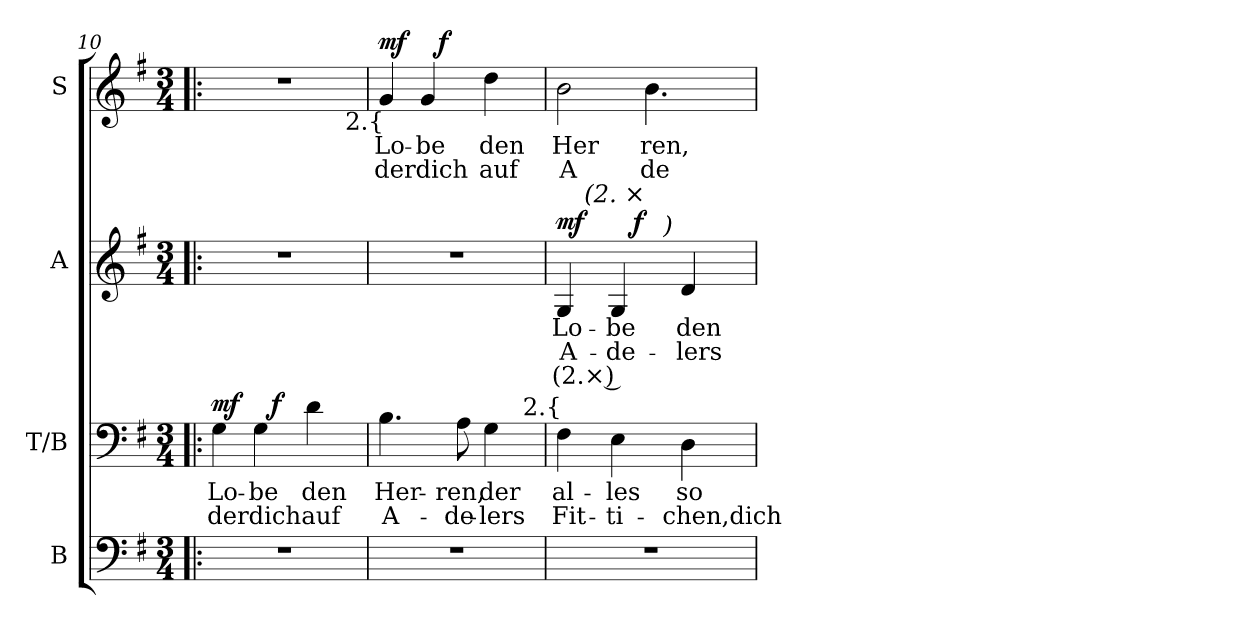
**kern	**kern	**text	**text	**dynam	**kern	**text	**text	**text	**dynam	**kern	**text	**text	**dynam
*part4	*part3	*part3	*part3	*part3	*part2	*part2	*part2	*part2	*part2	*part1	*part1	*part1	*part1
*staff4	*staff3	*staff3	*staff3	*staff3	*staff2	*staff2	*staff2	*staff2	*staff2	*staff1	*staff1	*staff1	*staff1
*I"B	*I"T/B	*	*	*	*I"A	*	*	*	*	*I"S	*	*	*
*	*I'T	*	*	*	*I'A	*	*	*	*	*I'S	*	*	*
!!LO:PB:g=z
*clefF4	*clefF4	*	*	*	*clefG2	*	*	*	*	*clefG2	*	*	*
*k[f#]	*k[f#]	*	*	*	*k[f#]	*	*	*	*	*k[f#]	*	*	*
*G:	*G:	*	*	*	*G:	*	*	*	*	*G:	*	*	*
*M3/4	*M3/4	*	*	*	*M3/4	*	*	*	*	*M3/4	*	*	*
=10!|:	=10!|:	=10!|:	=10!|:	=10!|:	=10!|:	=10!|:	=10!|:	=10!|:	=10!|:	=10!|:	=10!|:	=10!|:	=10!|:
!	!LO:TX:b:t=2.{	!	!	!	!	!	!	!	!	!	!	!	!
!	!	!LO:LY:b	!LO:LY:b	!LO:DY:a	!LO:N:vis=1	!	!	!	!	!LO:N:vis=1	!	!	!
*	*^	*	*	*	*	*	*	*	*	*^	*	*	*
2.r	4G\	4ryy	Lo-	der	mf	2.r	.	.	.	.	2.r	2ryy	.	.	.
!	!	!	!LO:LY:b	!LO:LY:b	!	!	!	!	!	!	!	!	!	!	!
.	4G\	16ryy	-be	dich	.	.	.	.	.	.	.	.	.	.	.
!	!	!	!	!	!LO:DY:a	!	!	!	!	!	!	!	!	!	!
.	.	4..ryy	.	.	f	.	.	.	.	.	.	.	.	.	.
!	!	!	!LO:LY:b	!LO:LY:b	!	!	!	!	!	!	!	!	!	!	!
.	4d\	.	den	auf	.	.	.	.	.	.	.	8ryy	.	.	.
.	.	.	.	.	.	.	.	.	.	.	.	32ryy	.	.	.
!	!	!	!	!	!	!	!	!	!	!	!	!LO:TX:b:t=2.{	!	!	!
.	.	.	.	.	.	.	.	.	.	.	.	16.ryy	.	.	.
=11	=11	=11	=11	=11	=11	=11	=11	=11	=11	=11	=11	=11	=11	=11	=11
!	!	!	!LO:LY:b	!LO:LY:b	!	!LO:N:vis=1	!	!	!	!	!	!	!LO:LY:b	!LO:LY:b	!LO:DY:a
2.r	4.B\	2ryy	Her-	A-	.	2.r	.	.	.	.	4g/	4ryy	Lo-	der	mf
!	!	!	!	!	!	!	!	!	!	!	!	!	!LO:LY:b	!LO:LY:b	!
.	.	.	.	.	.	.	.	.	.	.	4g/	16ryy	-be	dich	.
!	!	!	!	!	!	!	!	!	!	!	!	!	!	!	!LO:DY:a
.	.	.	.	.	.	.	.	.	.	.	.	4..ryy	.	.	f
!	!	!	!LO:LY:b	!LO:LY:b	!	!	!	!	!	!	!	!	!	!	!
.	8A\	.	-ren,	-de-	.	.	.	.	.	.	.	.	.	.	.
!	!	!	!LO:LY:b	!LO:LY:b	!	!	!	!	!	!	!	!	!LO:LY:b	!LO:LY:b	!
.	4G\	8ryy	der	-lers	.	.	.	.	.	.	4dd\	.	den	auf	.
.	.	32ryy	.	.	.	.	.	.	.	.	.	.	.	.	.
!	!	!LO:TX:a:t=2.{	!	!	!	!	!	!	!	!	!	!	!	!	!
.	.	16.ryy	.	.	.	.	.	.	.	.	.	.	.	.	.
=12	=12	=12	=12	=12	=12	=12	=12	=12	=12	=12	=12	=12	=12	=12	=12
!	!	!	!LO:LY:b	!LO:LY:b	!	!	!LO:LY:b	!LO:LY:b	!LO:LY:b	!LO:DY:a	!	!	!LO:LY:b	!LO:LY:b	!
*	*	*	*	*	*	*^	*	*	*	*	*	*	*	*	*
*	*	*	*	*	*	*	*^	*	*	*	*	*	*	*	*	*
*	*v	*v	*	*	*	*	*	*^	*	*	*	*	*	*	*	*	*
2.r	4F#\	al-	Fit-	.	4G/	4ryy	8ryy	4..ryy	Lo-	A-	(2.× )	mf	2b\	4.ryy	Her-	A-	.
!	!	!	!	!	!	!	!LO:TX:a:i:t=(2. ×	!	!	!	!	!	!	!	!	!	!
.	.	.	.	.	.	.	2ryy	.	.	.	.	.	.	.	.	.	.
!	!	!LO:LY:b	!LO:LY:b	!	!	!	!	!	!LO:LY:b	!LO:LY:b	!	!	!	!	!	!	!
.	4E\	-les	-ti-	.	4G/	16.ryy	.	.	-be	-de-	.	.	.	.	.	.	.
!	!	!	!	!	!	!	!	!	!	!	!	!LO:DY:a	!	!	!	!	!
.	.	.	.	.	.	4ryy	.	.	.	.	.	f	.	.	.	.	.
!	!	!	!	!	!	!	!	!	!	!	!	!	!	!	!LO:LY:b	!LO:LY:b	!
.	.	.	.	.	.	.	.	.	.	.	.	.	.	4.b\	-ren,	-de-	.
!	!	!	!	!	!	!	!	!LO:TX:a:i:t=)	!	!	!	!	!	!	!	!	!
.	.	.	.	.	.	.	.	4ryy	.	.	.	.	.	.	.	.	.
!	!	!LO:LY:b	!LO:LY:b	!	!	!	!	!	!LO:LY:b	!LO:LY:b	!	!	!	!	!	!	!
.	4D\	so	-chen,dich	.	4d/	.	.	.	den	-lers	.	.	4ryy	.	.	.	.
.	.	.	.	.	.	8ryy	.	.	.	.	.	.	.	.	.	.	.
.	.	.	.	.	.	.	8ryy	.	.	.	.	.	.	.	.	.	.
.	.	.	.	.	.	.	.	16ryy	.	.	.	.	.	.	.	.	.
.	.	.	.	.	.	32ryy	.	.	.	.	.	.	.	.	.	.	.
*	*	*	*	*	*v	*v	*v	*v	*	*	*	*	*	*	*	*	*
*	*	*	*	*	*	*	*	*	*	*v	*v	*	*	*
=	=	=	=	=	=	=	=	=	=	=	=	=	=
*-	*-	*-	*-	*-	*-	*-	*-	*-	*-	*-	*-	*-	*-
